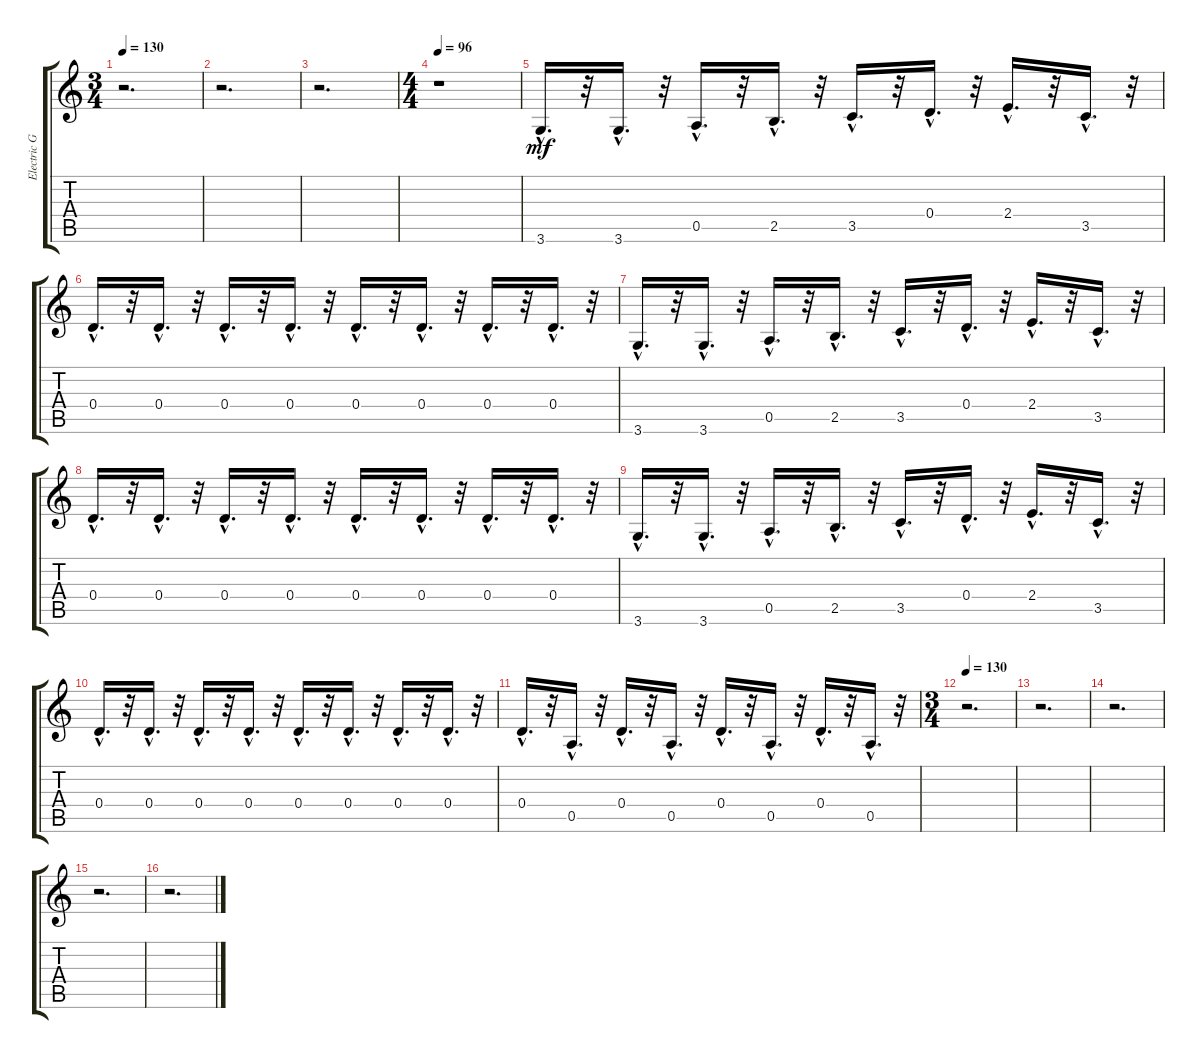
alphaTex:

\track ("Electric Guitar (P31)" "Electric G") {instrument distortionguitar}
\staff {score tabs}
\tuning (E4 B3 G3 D3 A2 E2) {hide}
\ts (3 4)
\tempo 130
\clef g2
\ks c
r.2{d dy mf} |
r.2{d} |
r.2{d} |
\ts (4 4)
\tempo 96
r.1 |
3.6{hac}.16{d} r.32 3.6{hac}.16{d} r.32 0.5{hac}.16{d} r.32 2.5{hac}.16{d} r.32 3.5{hac}.16{d} r.32 0.4{hac}.16{d} r.32 2.4{hac}.16{d} r.32 3.5{hac}.16{d} r.32 |
0.4{hac}.16{d} r.32 0.4{hac}.16{d} r.32 0.4{hac}.16{d} r.32 0.4{hac}.16{d} r.32 0.4{hac}.16{d} r.32 0.4{hac}.16{d} r.32 0.4{hac}.16{d} r.32 0.4{hac}.16{d} r.32 |
3.6{hac}.16{d} r.32 3.6{hac}.16{d} r.32 0.5{hac}.16{d} r.32 2.5{hac}.16{d} r.32 3.5{hac}.16{d} r.32 0.4{hac}.16{d} r.32 2.4{hac}.16{d} r.32 3.5{hac}.16{d} r.32 |
0.4{hac}.16{d} r.32 0.4{hac}.16{d} r.32 0.4{hac}.16{d} r.32 0.4{hac}.16{d} r.32 0.4{hac}.16{d} r.32 0.4{hac}.16{d} r.32 0.4{hac}.16{d} r.32 0.4{hac}.16{d} r.32 |
3.6{hac}.16{d} r.32 3.6{hac}.16{d} r.32 0.5{hac}.16{d} r.32 2.5{hac}.16{d} r.32 3.5{hac}.16{d} r.32 0.4{hac}.16{d} r.32 2.4{hac}.16{d} r.32 3.5{hac}.16{d} r.32 |
0.4{hac}.16{d} r.32 0.4{hac}.16{d} r.32 0.4{hac}.16{d} r.32 0.4{hac}.16{d} r.32 0.4{hac}.16{d} r.32 0.4{hac}.16{d} r.32 0.4{hac}.16{d} r.32 0.4{hac}.16{d} r.32 |
0.4{hac}.16{d} r.32 0.5{hac}.16{d} r.32 0.4{hac}.16{d} r.32 0.5{hac}.16{d} r.32 0.4{hac}.16{d} r.32 0.5{hac}.16{d} r.32 0.4{hac}.16{d} r.32 0.5{hac}.16{d} r.32 |
\ts (3 4)
\tempo 130
r.2{d} |
r.2{d} |
r.2{d} |
r.2{d} |
r.2{d}
